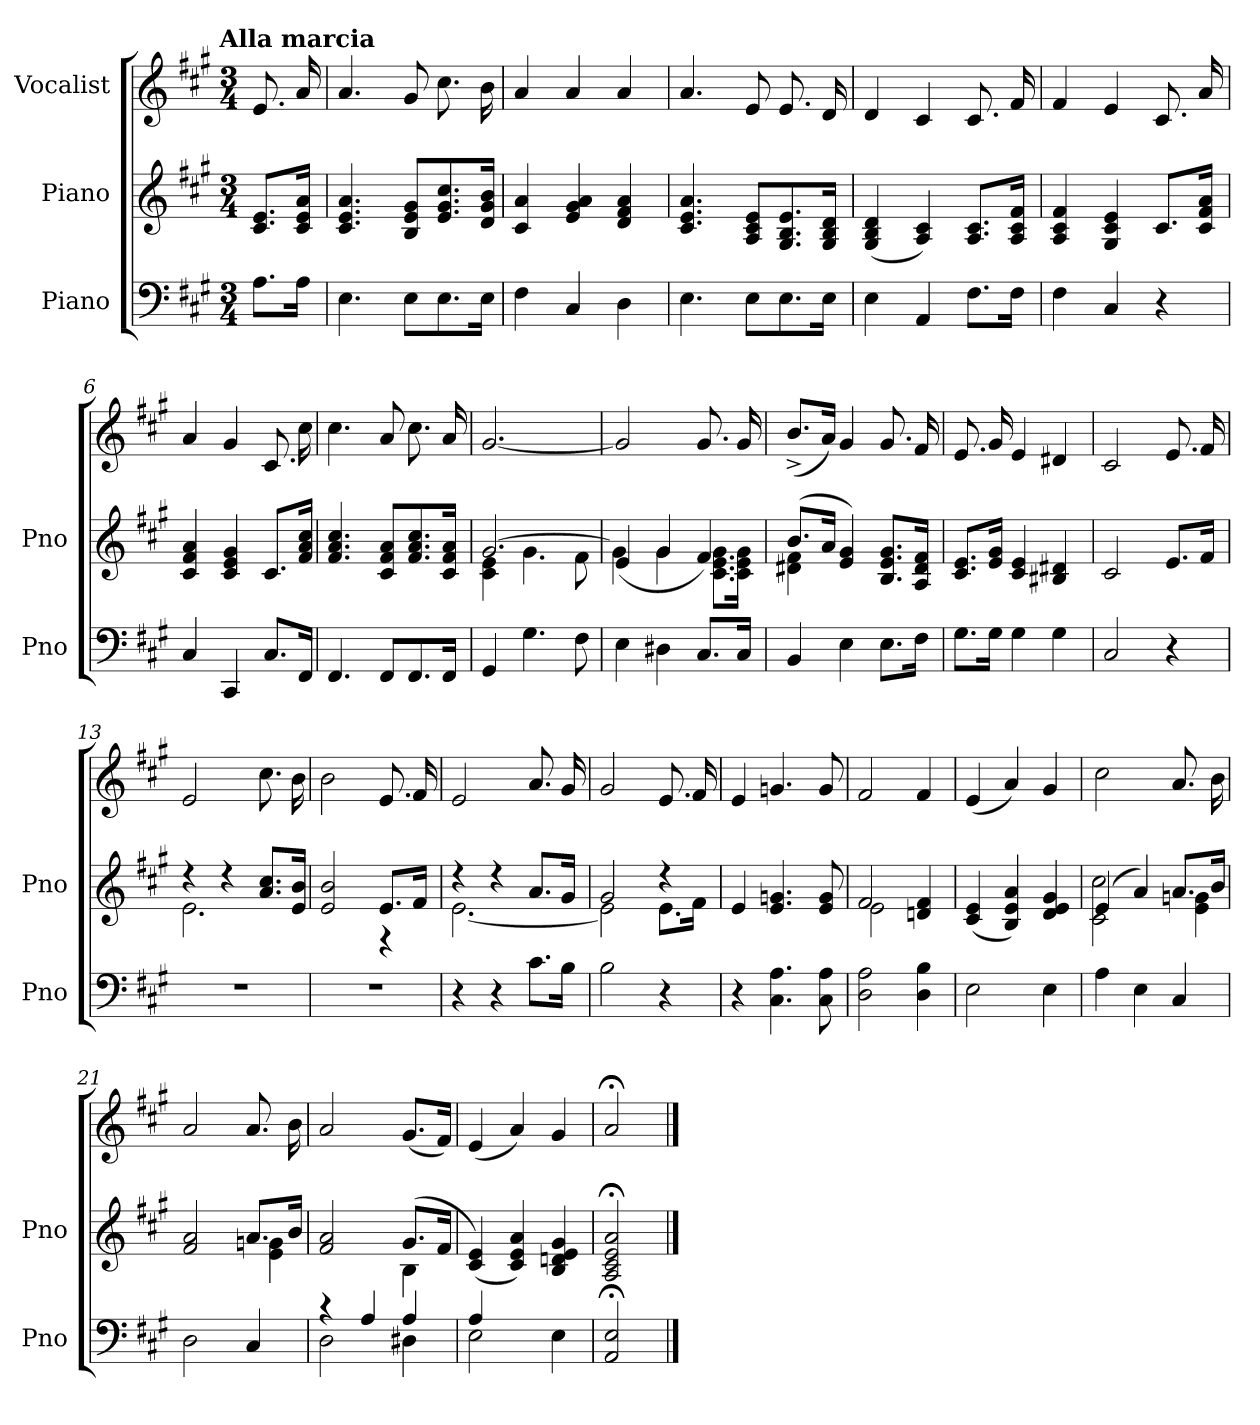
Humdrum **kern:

**kern	**kern	**kern
*part3	*part2	*part1
*staff3	*staff2	*staff1
*I"Piano	*I"Piano	*I"Vocalist
*I'Pno	*I'Pno	*
*clefF4	*clefG2	*clefG2
*k[f#c#g#]	*k[f#c#g#]	*k[f#c#g#]
*A:	*A:	*A:
!!LO:TX:omd:t=Alla marcia
*M3/4	*M3/4	*M3/4
*MM118	*MM118	*MM118
=	=	=
8.AL	8.c# 8.eL	8.e
16AJk	16c# 16e 16aJk	16a
=1	=1	=1
4.E	4.c# 4.e 4.a	4.a
8EL	8B 8e 8g#L	8g#
8.E	8.e 8.g# 8.cc#	8.cc#
16EJk	16d 16g# 16bJk	16b
=2	=2	=2
4F#	4c# 4a	4a
4C#	4e 4g# 4a	4a
4D	4d 4f# 4a	4a
=3	=3	=3
4.E	4.c# 4.e 4.a	4.a
8EL	8A 8c# 8eL	8e
8.E	8.G# 8.B 8.e	8.e
16EJk	16G# 16B 16dJk	16d
=4	=4	=4
4E	(4G# 4B 4d	4d
4AA	4A 4c#)	4c#
8.F#L	8.A 8.c#L	8.c#
16F#Jk	16A 16c# 16f#Jk	16f#
=5	=5	=5
4F#	4A 4c# 4f#	4f#
4C#	4G# 4c# 4e	4e
4r	8.c#L	8.c#
.	16c# 16f# 16aJk	16a
=6	=6	=6
4C#	4c# 4f# 4a	4a
4CC#	4c# 4e 4g#	4g#
8.C#L	8.c#L	8.c#
16FF#Jk	16f# 16a 16cc#Jk	16cc#
=7	=7	=7
4.FF#	4.f# 4.a 4.cc#	4.cc#
8FF#L	8c# 8f# 8aL	8a
8.FF#	8.f# 8.a 8.cc#	8.cc#
16FF#Jk	16c# 16f# 16aJk	16a
=8	=8	=8
*	*^	*
4GG#	[2.g#	4c# 4e	[2.g#
4.G#	.	4.g#	.
8F#	.	8f#	.
=9	=9	=9	=9
4E	4e	(4g#]	2g#]
4D#X	4g#	4g#	.
8.C#L	4f#)	8.c# 8.e 8.g#L	8.g#
16C#Jk	.	16c# 16e 16g#Jk	16g#
=10	=10	=10	=10
4BB	(8.bL	4d#X 4f#	(8.b^L
.	16aJk	.	16aJk)
4E	4e 4g#)	2ryy	4g#
8.EL	8.B 8.e 8.g#L	.	8.g#
16F#Jk	16A 16d# 16f#Jk	.	16f#
*	*v	*v	*
=11	=11	=11
8.G#L	8.c# 8.eL	8.e
16G#Jk	16e 16g#Jk	16g#
4G#	4c# 4e	4e
4G#	4B#X 4d#X	4d#X
=12	=12	=12
2C#	2c#	2c#
4r	8.eL	8.e
.	16f#Jk	16f#
=13	=13	=13
*	*^	*
2.r	4r	2.e	2e
.	4r	.	.
.	8.a 8.cc#L	.	8.cc#
.	16e 16bJk	.	16b
=14	=14	=14	=14
2.r	2e 2b	2ryy	2b
.	8.eL	4r	8.e
.	16f#Jk	.	16f#
=15	=15	=15	=15
4r	4r	[2.e	2e
4r	4r	.	.
8.c#L	8.aL	.	8.a
16BJk	16g#Jk	.	16g#
=16	=16	=16	=16
2B	2g#	2e]	2g#
4r	4r	8.eL	8.e
.	.	16f#Jk	16f#
*	*v	*v	*
=17	=17	=17
4r	4e	4e
4.C# 4.A	4.e 4.gn	4.gn
8C# 8A	8e 8g	8g
=18	=18	=18
*	*^	*
2D 2A	2f#	2e	2f#
4D 4B	4dn 4f#	4ryy	4f#
*	*v	*v	*
=19	=19	=19
2E	(4c# 4e	(4e
.	4B 4e 4a)	4a)
4E	4d 4e 4g#	4g#
=20	=20	=20
*	*^	*
4A	(4e	2c# 2cc#	2cc#
4E	4a)	.	.
4C#	8.aL	4e 4gn	8.a
.	16bJk	.	16b
=21	=21	=21	=21
2D	2f# 2a	2ryy	2a
4C#	8.aL	4e 4gn	8.a
.	16bJk	.	16b
=22	=22	=22	=22
*^	*	*	*
4r	2D	2f# 2a	4ryy	2a
4A	.	.	4ryy	.
4A	4D#X	(8.g#L	4B	(8.g#L
.	.	16f#Jk	.	16f#Jk)
*	*	*v	*v	*
=23	=23	=23	=23
4A	2E	(4c# 4e)	(4e
2ryy	.	4c# 4e 4a)	4a)
.	4E	4B 4dn 4e 4g#	4g#
*v	*v	*	*
=24	=24	=24
2AA;< 2E;<	2A;< 2c#;< 2e;< 2a;<	2a;<
==	==	==
*-	*-	*-
